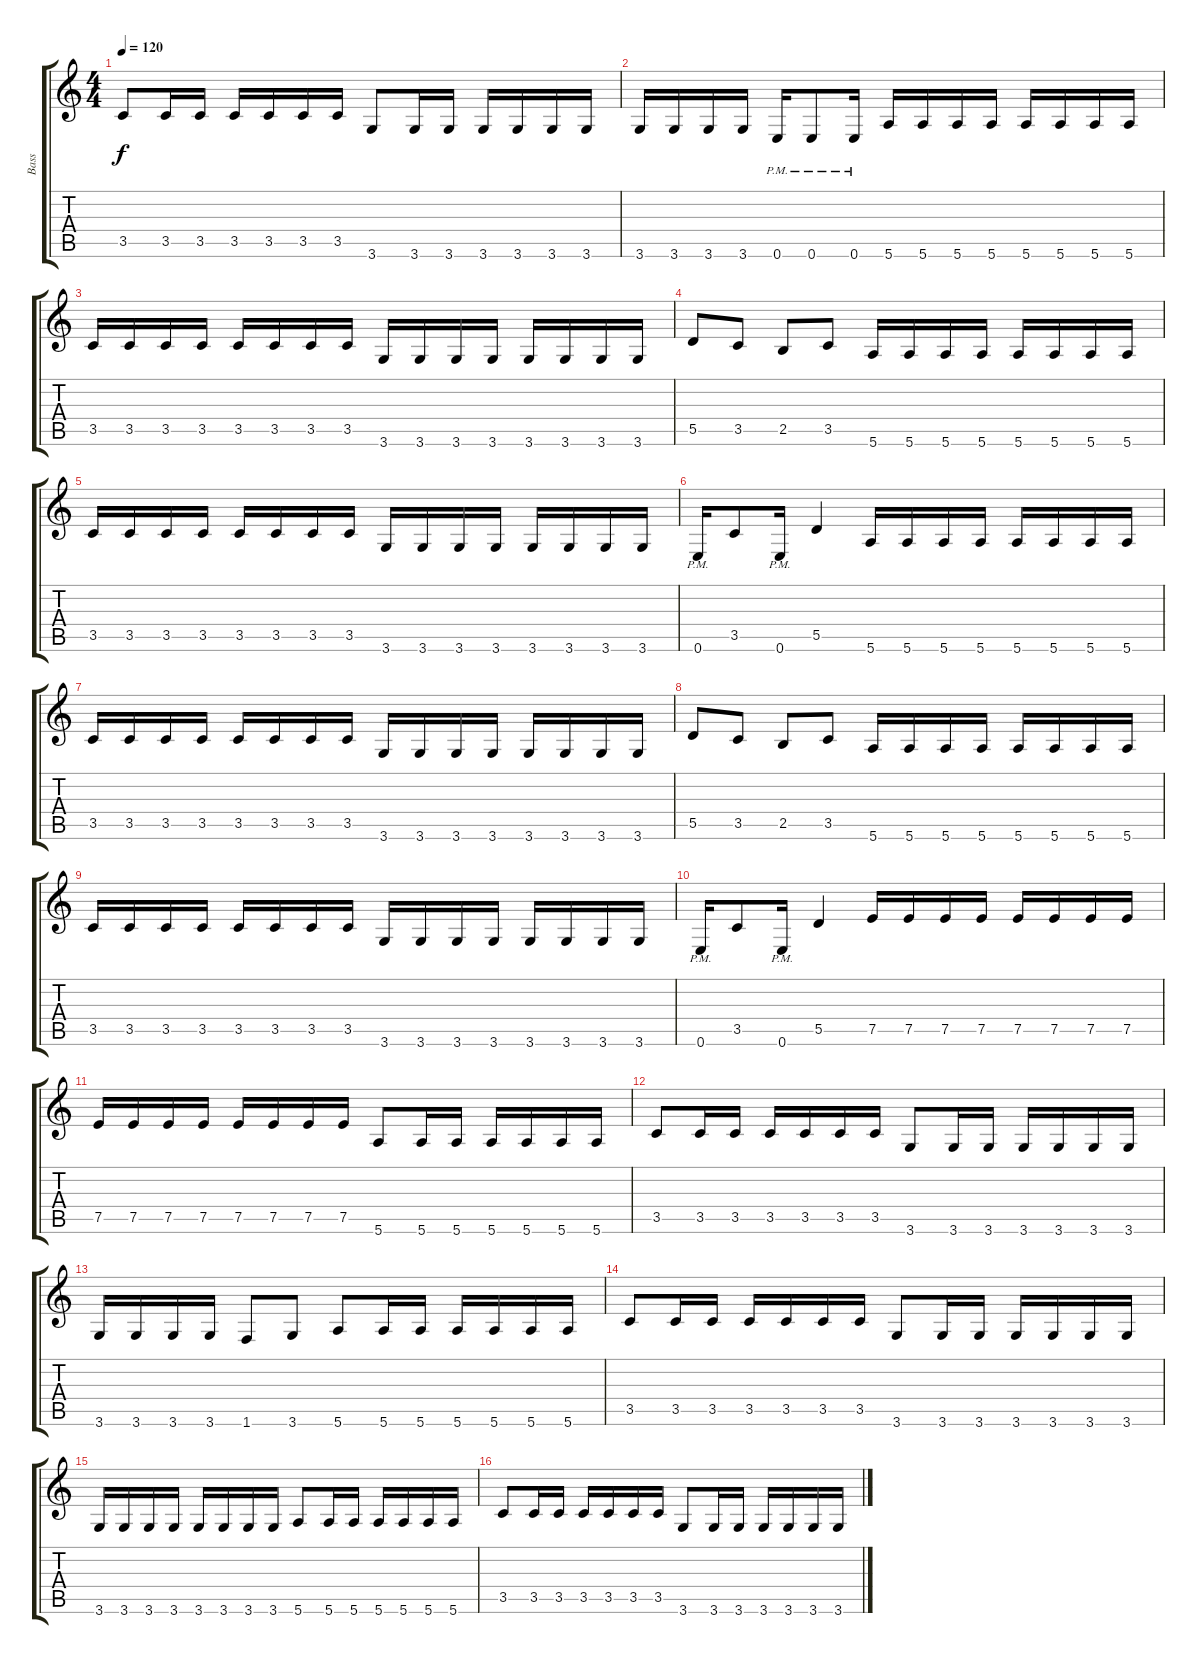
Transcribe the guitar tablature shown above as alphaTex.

\track ("Bass" "Bass") {instrument electricbassfinger}
\staff {score tabs}
\tuning (E4 B3 G3 D3 A2 E2) {hide}
\ts (4 4)
\tempo 120
\clef g2
\ks c
3.5.8{dy f} 3.5.16 3.5.16 3.5.16 3.5.16 3.5.16 3.5.16 3.6.8 3.6.16 3.6.16 3.6.16 3.6.16 3.6.16 3.6.16 |
3.6.16 3.6.16 3.6.16 3.6.16 0.6{pm}.16 0.6{pm}.8 0.6{pm}.16 5.6.16 5.6.16 5.6.16 5.6.16 5.6.16 5.6.16 5.6.16 5.6.16 |
3.5.16 3.5.16 3.5.16 3.5.16 3.5.16 3.5.16 3.5.16 3.5.16 3.6.16 3.6.16 3.6.16 3.6.16 3.6.16 3.6.16 3.6.16 3.6.16 |
5.5.8 3.5.8 2.5.8 3.5.8 5.6.16 5.6.16 5.6.16 5.6.16 5.6.16 5.6.16 5.6.16 5.6.16 |
3.5.16 3.5.16 3.5.16 3.5.16 3.5.16 3.5.16 3.5.16 3.5.16 3.6.16 3.6.16 3.6.16 3.6.16 3.6.16 3.6.16 3.6.16 3.6.16 |
0.6{pm}.16 3.5.8 0.6{pm}.16 5.5.4 5.6.16 5.6.16 5.6.16 5.6.16 5.6.16 5.6.16 5.6.16 5.6.16 |
3.5.16 3.5.16 3.5.16 3.5.16 3.5.16 3.5.16 3.5.16 3.5.16 3.6.16 3.6.16 3.6.16 3.6.16 3.6.16 3.6.16 3.6.16 3.6.16 |
5.5.8 3.5.8 2.5.8 3.5.8 5.6.16 5.6.16 5.6.16 5.6.16 5.6.16 5.6.16 5.6.16 5.6.16 |
3.5.16 3.5.16 3.5.16 3.5.16 3.5.16 3.5.16 3.5.16 3.5.16 3.6.16 3.6.16 3.6.16 3.6.16 3.6.16 3.6.16 3.6.16 3.6.16 |
0.6{pm}.16 3.5.8 0.6{pm}.16 5.5.4 7.5.16 7.5.16 7.5.16 7.5.16 7.5.16 7.5.16 7.5.16 7.5.16 |
7.5.16 7.5.16 7.5.16 7.5.16 7.5.16 7.5.16 7.5.16 7.5.16 5.6.8 5.6.16 5.6.16 5.6.16 5.6.16 5.6.16 5.6.16 |
3.5.8 3.5.16 3.5.16 3.5.16 3.5.16 3.5.16 3.5.16 3.6.8 3.6.16 3.6.16 3.6.16 3.6.16 3.6.16 3.6.16 |
3.6.16 3.6.16 3.6.16 3.6.16 1.6.8 3.6.8 5.6.8 5.6.16 5.6.16 5.6.16 5.6.16 5.6.16 5.6.16 |
3.5.8 3.5.16 3.5.16 3.5.16 3.5.16 3.5.16 3.5.16 3.6.8 3.6.16 3.6.16 3.6.16 3.6.16 3.6.16 3.6.16 |
3.6.16 3.6.16 3.6.16 3.6.16 3.6.16 3.6.16 3.6.16 3.6.16 5.6.8 5.6.16 5.6.16 5.6.16 5.6.16 5.6.16 5.6.16 |
3.5.8 3.5.16 3.5.16 3.5.16 3.5.16 3.5.16 3.5.16 3.6.8 3.6.16 3.6.16 3.6.16 3.6.16 3.6.16 3.6.16
